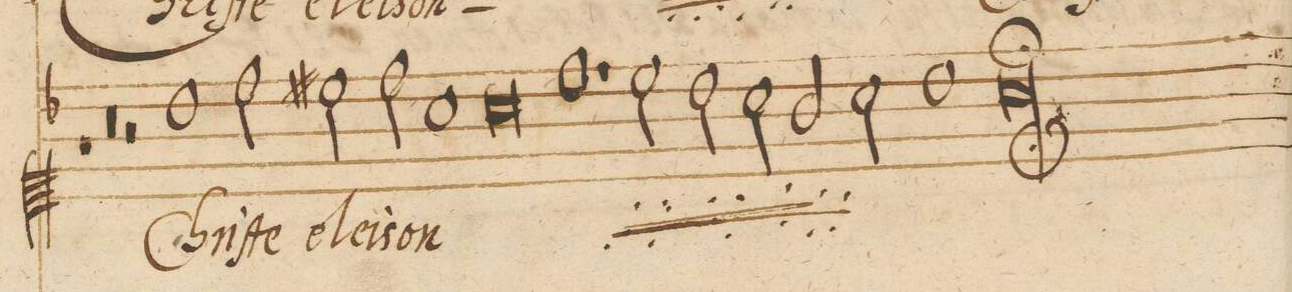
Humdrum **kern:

**kern	**text
*I"DISCANTVS	*
*clefC1	*
*k[b-]	*
*met(C|)	*
*M2/1	*
1r	.
0r	.
=32-	=32-
2r	.
1b-\	Chri-
=33-	=33-
2dd\	-ſte
2cc#X\	e-
2dd\	-le-
=34-	=34-
1a	-i-
0a	-son
*	*ij
=35-	=35-
1.dd	Chri-
=36-	=36-
2ccny\	-ſte
2b-\	e-
2a\	-le-
=37-	=37-
2g/	.
2a\	.
1b-	-i-
=38-	=38-
0a;;	-son
*-	*-
